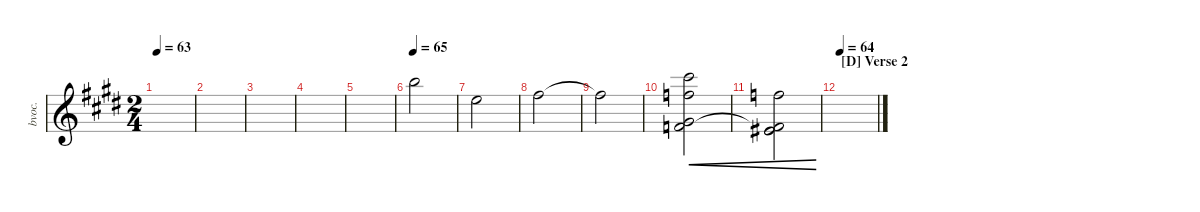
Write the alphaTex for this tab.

\defaultSystemsLayout 4
\hideDynamics
\bracketExtendMode groupsimilarinstruments
\otherSystemsTrackNameOrientation horizontal
\chordDiagramsInScore
\track ("Backing Vocals" "bvoc.") {instrument electricpiano1}
\staff {score}
\tuning (E4 B3 G3 D3 A2 E2)
\ts (2 4)
\tempo 63
\clef g2
\ks e
|
|
|
|
|
\tempo 65
19.1{acc forcenatural}.2 |
12.1{acc forcenatural}.2 |
14.1{acc #}.2 |
14.1{t acc #}.2 |
(21.1{acc #} 13.1{acc forcenatural} 4.1{acc #} 1.1{acc forcenatural}).2{cre} |
(13.1{acc forcenatural} 1.1{t acc #} 1.1{t acc #} 1.1{t acc forcenatural}).2{cre} |
\section ("D" "Verse 2")
\tempo 64
